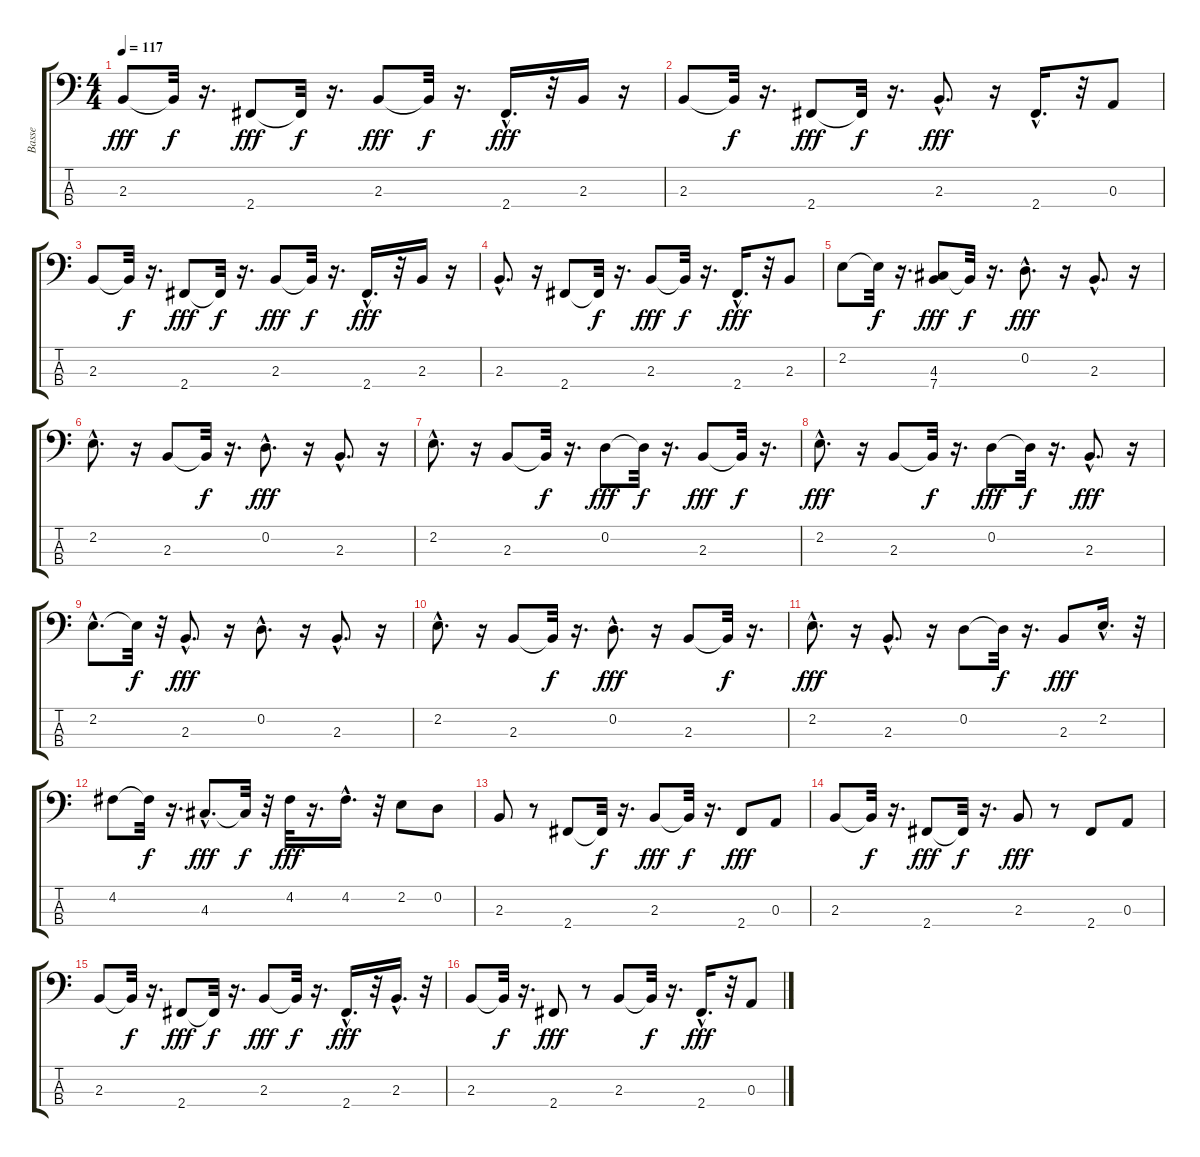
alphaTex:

\track ("Basse" "Basse") {instrument electricbassfinger}
\staff {score tabs}
\tuning (G2 D2 A1 E1) {hide}
\ts (4 4)
\tempo 117
\clef f4
\ks c
2.3.8{dy fff} 2.3{t}.32{dy f} r.16{d} 2.4.8{dy fff} 2.4{t}.32{dy f} r.16{d} 2.3.8{dy fff} 2.3{t}.32{dy f} r.16{d} 2.4{hac}.16{d dy fff} r.32 2.3.16 r.16 |
2.3.8 2.3{t}.32{dy f} r.16{d} 2.4.8{dy fff} 2.4{t}.32{dy f} r.16{d} 2.3{hac}.8{d dy fff} r.16 2.4{hac}.16{d} r.32 0.3.8 |
2.3.8 2.3{t}.32{dy f} r.16{d} 2.4.8{dy fff} 2.4{t}.32{dy f} r.16{d} 2.3.8{dy fff} 2.3{t}.32{dy f} r.16{d} 2.4{hac}.16{d dy fff} r.32 2.3.16 r.16 |
2.3{hac}.8{d} r.16 2.4.8 2.4{t}.32{dy f} r.16{d} 2.3.8{dy fff} 2.3{t}.32{dy f} r.16{d} 2.4{hac}.16{d dy fff} r.32 2.3.8 |
2.2.8 2.2{t}.32{dy f} r.16{d} (4.3 7.4).8{dy fff} 7.4{t}.32{dy f} r.16{d} 0.2{hac}.8{d dy fff} r.16 2.3{hac}.8{d} r.16 |
2.2{hac}.8{d} r.16 2.3.8 2.3{t}.32{dy f} r.16{d} 0.2{hac}.8{d dy fff} r.16 2.3{hac}.8{d} r.16 |
2.2{hac}.8{d} r.16 2.3.8 2.3{t}.32{dy f} r.16{d} 0.2.8{dy fff} 0.2{t}.32{dy f} r.16{d} 2.3.8{dy fff} 2.3{t}.32{dy f} r.16{d} |
2.2{hac}.8{d dy fff} r.16 2.3.8 2.3{t}.32{dy f} r.16{d} 0.2.8{dy fff} 0.2{t}.32{dy f} r.16{d} 2.3{hac}.8{d dy fff} r.16 |
2.2{hac}.8{d} 2.2{t}.32{dy f} r.32 2.3{hac}.8{d dy fff} r.16 0.2{hac}.8{d} r.16 2.3{hac}.8{d} r.16 |
2.2{hac}.8{d} r.16 2.3.8 2.3{t}.32{dy f} r.16{d} 0.2{hac}.8{d dy fff} r.16 2.3.8 2.3{t}.32{dy f} r.16{d} |
2.2{hac}.8{d dy fff} r.16 2.3{hac}.8{d} r.16 0.2.8 0.2{t}.32{dy f} r.16{d} 2.3.8{dy fff} 2.2{hac}.16{d} r.32 |
4.2.8 4.2{t}.32{dy f} r.16{d} 4.3{hac}.8{d dy fff} 4.3{t}.32{dy f} r.32 4.2.32{dy fff} r.16{d} 4.2{hac}.16{d} r.32 2.2.8 0.2.8 |
2.3.8 r.8 2.4.8 2.4{t}.32{dy f} r.16{d} 2.3.8{dy fff} 2.3{t}.32{dy f} r.16{d} 2.4.8{dy fff} 0.3.8 |
2.3.8 2.3{t}.32{dy f} r.16{d} 2.4.8{dy fff} 2.4{t}.32{dy f} r.16{d} 2.3.8{dy fff} r.8 2.4.8 0.3.8 |
2.3.8 2.3{t}.32{dy f} r.16{d} 2.4.8{dy fff} 2.4{t}.32{dy f} r.16{d} 2.3.8{dy fff} 2.3{t}.32{dy f} r.16{d} 2.4{hac}.16{d dy fff} r.32 2.3{hac}.16{d} r.32 |
2.3.8 2.3{t}.32{dy f} r.16{d} 2.4.8{dy fff} r.8 2.3.8 2.3{t}.32{dy f} r.16{d} 2.4{hac}.16{d dy fff} r.32 0.3.8
